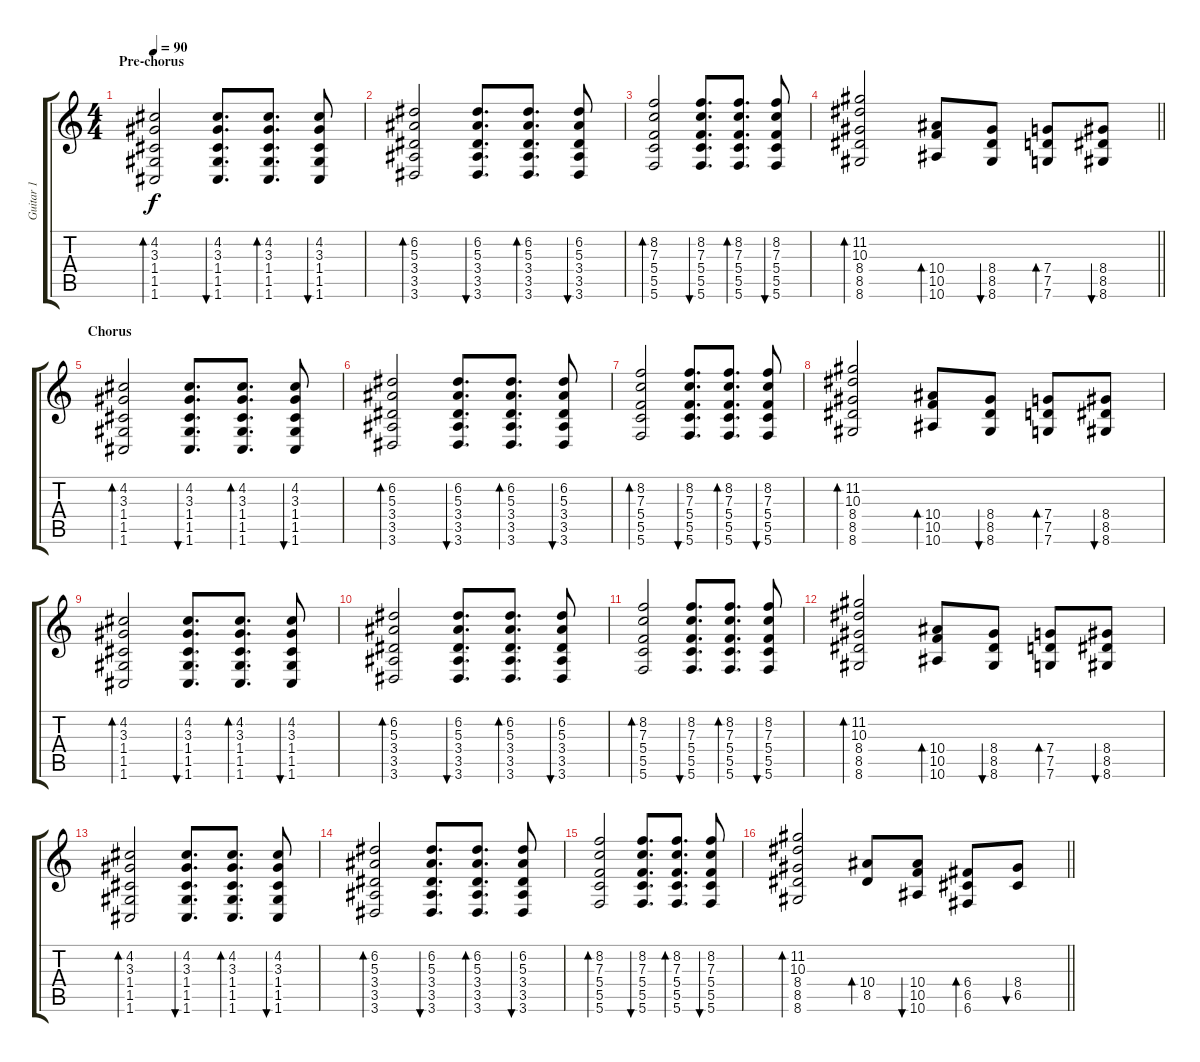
\track ("Guitar 1" "Guitar 1") {instrument acousticguitarsteel}
\staff {score tabs}
\tuning (D4 A3 F3 C3 G2 C2) {hide}
\ts (4 4)
\section ("" "Pre-chorus")
\tempo 90
\clef g2
\ks c
(4.2 3.3 1.4 1.5 1.6).2{bd 60 dy f} (4.2 3.3 1.4 1.5 1.6).8{d bu 60} (4.2 3.3 1.4 1.5 1.6).8{d bd 60} (4.2 3.3 1.4 1.5 1.6).8{bu 60} |
(6.2 5.3 3.4 3.5 3.6).2{bd 60} (6.2 5.3 3.4 3.5 3.6).8{d bu 60} (6.2 5.3 3.4 3.5 3.6).8{d bd 60} (6.2 5.3 3.4 3.5 3.6).8{bu 60} |
(8.2 7.3 5.4 5.5 5.6).2{bd 60} (8.2 7.3 5.4 5.5 5.6).8{d bu 60} (8.2 7.3 5.4 5.5 5.6).8{d bd 60} (8.2 7.3 5.4 5.5 5.6).8{bu 60} |
\barLineRight lightlight
(11.2 10.3 8.4 8.5 8.6).2{bd 60} (10.4 10.5 10.6).8{bd 120} (8.4 8.5 8.6).8{bu 120} (7.4 7.5 7.6).8{bd 120} (8.4 8.5 8.6).8{bu 120} |
\section ("" "Chorus")
(4.2 3.3 1.4 1.5 1.6).2{bd 60} (4.2 3.3 1.4 1.5 1.6).8{d bu 60} (4.2 3.3 1.4 1.5 1.6).8{d bd 60} (4.2 3.3 1.4 1.5 1.6).8{bu 60} |
(6.2 5.3 3.4 3.5 3.6).2{bd 60} (6.2 5.3 3.4 3.5 3.6).8{d bu 60} (6.2 5.3 3.4 3.5 3.6).8{d bd 60} (6.2 5.3 3.4 3.5 3.6).8{bu 60} |
(8.2 7.3 5.4 5.5 5.6).2{bd 60} (8.2 7.3 5.4 5.5 5.6).8{d bu 60} (8.2 7.3 5.4 5.5 5.6).8{d bd 60} (8.2 7.3 5.4 5.5 5.6).8{bu 60} |
(11.2 10.3 8.4 8.5 8.6).2{bd 60} (10.4 10.5 10.6).8{bd 120} (8.4 8.5 8.6).8{bu 120} (7.4 7.5 7.6).8{bd 120} (8.4 8.5 8.6).8{bu 120} |
(4.2 3.3 1.4 1.5 1.6).2{bd 60} (4.2 3.3 1.4 1.5 1.6).8{d bu 60} (4.2 3.3 1.4 1.5 1.6).8{d bd 60} (4.2 3.3 1.4 1.5 1.6).8{bu 60} |
(6.2 5.3 3.4 3.5 3.6).2{bd 60} (6.2 5.3 3.4 3.5 3.6).8{d bu 60} (6.2 5.3 3.4 3.5 3.6).8{d bd 60} (6.2 5.3 3.4 3.5 3.6).8{bu 60} |
(8.2 7.3 5.4 5.5 5.6).2{bd 60} (8.2 7.3 5.4 5.5 5.6).8{d bu 60} (8.2 7.3 5.4 5.5 5.6).8{d bd 60} (8.2 7.3 5.4 5.5 5.6).8{bu 60} |
(11.2 10.3 8.4 8.5 8.6).2{bd 60} (10.4 10.5 10.6).8{bd 120} (8.4 8.5 8.6).8{bu 120} (7.4 7.5 7.6).8{bd 120} (8.4 8.5 8.6).8{bu 120} |
(4.2 3.3 1.4 1.5 1.6).2{bd 60} (4.2 3.3 1.4 1.5 1.6).8{d bu 60} (4.2 3.3 1.4 1.5 1.6).8{d bd 60} (4.2 3.3 1.4 1.5 1.6).8{bu 60} |
(6.2 5.3 3.4 3.5 3.6).2{bd 60} (6.2 5.3 3.4 3.5 3.6).8{d bu 60} (6.2 5.3 3.4 3.5 3.6).8{d bd 60} (6.2 5.3 3.4 3.5 3.6).8{bu 60} |
(8.2 7.3 5.4 5.5 5.6).2{bd 60} (8.2 7.3 5.4 5.5 5.6).8{d bu 60} (8.2 7.3 5.4 5.5 5.6).8{d bd 60} (8.2 7.3 5.4 5.5 5.6).8{bu 60} |
\barLineRight lightlight
(11.2 10.3 8.4 8.5 8.6).2{bd 60} (10.4 8.5).8{bd 30} (10.4 10.5 10.6).8{bu 30} (6.4 6.5 6.6).8{bd 30} (8.4 6.5).8{bu 30}
